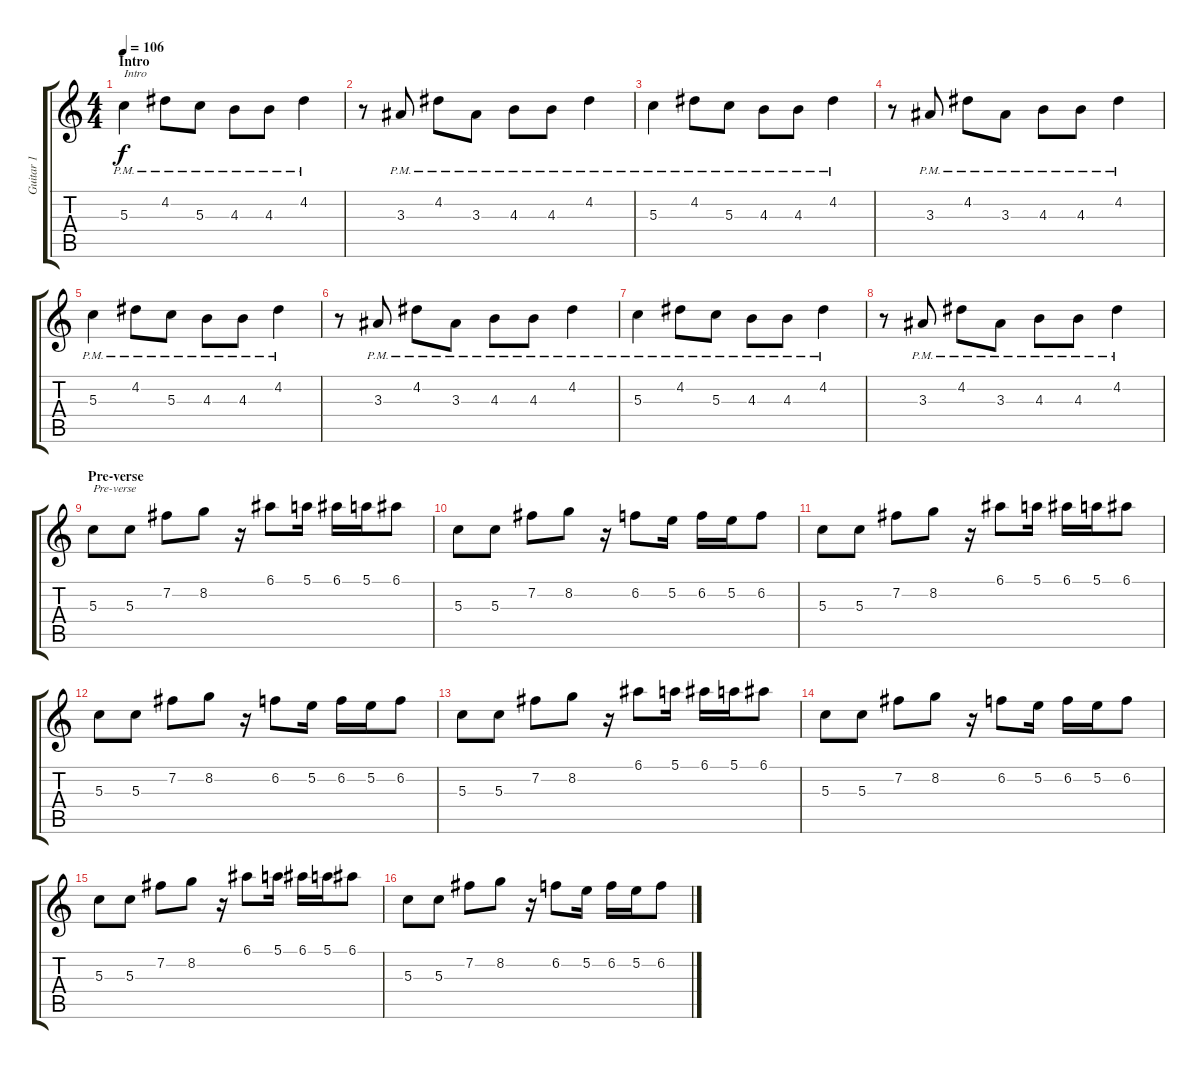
\track ("Guitar 1" "Guitar 1") {instrument electricguitarclean}
\staff {score tabs}
\tuning (E4 B3 G3 D3 A2 E2) {hide}
\ts (4 4)
\section ("" "Intro")
\tempo 106
\clef g2
\ks c
5.3{pm}.4{txt "Intro" dy f instrument electricguitarclean} 4.2{pm}.8 5.3{pm}.8 4.3{pm}.8 4.3{pm}.8 4.2{pm}.4 |
r.8 3.3{pm}.8 4.2{pm}.8 3.3{pm}.8 4.3{pm}.8 4.3{pm}.8 4.2{pm}.4 |
5.3{pm}.4 4.2{pm}.8 5.3{pm}.8 4.3{pm}.8 4.3{pm}.8 4.2{pm}.4 |
r.8 3.3{pm}.8 4.2{pm}.8 3.3{pm}.8 4.3{pm}.8 4.3{pm}.8 4.2{pm}.4 |
5.3{pm}.4 4.2{pm}.8 5.3{pm}.8 4.3{pm}.8 4.3{pm}.8 4.2{pm}.4 |
r.8 3.3{pm}.8 4.2{pm}.8 3.3{pm}.8 4.3{pm}.8 4.3{pm}.8 4.2{pm}.4 |
5.3{pm}.4 4.2{pm}.8 5.3{pm}.8 4.3{pm}.8 4.3{pm}.8 4.2{pm}.4 |
r.8 3.3{pm}.8 4.2{pm}.8 3.3{pm}.8 4.3{pm}.8 4.3{pm}.8 4.2{pm}.4 |
\section ("" "Pre-verse")
5.3.8{txt "Pre-verse"} 5.3.8 7.2.8 8.2.8 r.16 6.1.8 5.1.16 6.1.16 5.1.16 6.1.8 |
5.3.8 5.3.8 7.2.8 8.2.8 r.16 6.2.8 5.2.16 6.2.16 5.2.16 6.2.8 |
5.3.8 5.3.8 7.2.8 8.2.8 r.16 6.1.8 5.1.16 6.1.16 5.1.16 6.1.8 |
5.3.8 5.3.8 7.2.8 8.2.8 r.16 6.2.8 5.2.16 6.2.16 5.2.16 6.2.8 |
5.3.8 5.3.8 7.2.8 8.2.8 r.16 6.1.8 5.1.16 6.1.16 5.1.16 6.1.8 |
5.3.8 5.3.8 7.2.8 8.2.8 r.16 6.2.8 5.2.16 6.2.16 5.2.16 6.2.8 |
5.3.8 5.3.8 7.2.8 8.2.8 r.16 6.1.8 5.1.16 6.1.16 5.1.16 6.1.8 |
5.3.8 5.3.8 7.2.8 8.2.8 r.16 6.2.8 5.2.16 6.2.16 5.2.16 6.2.8
